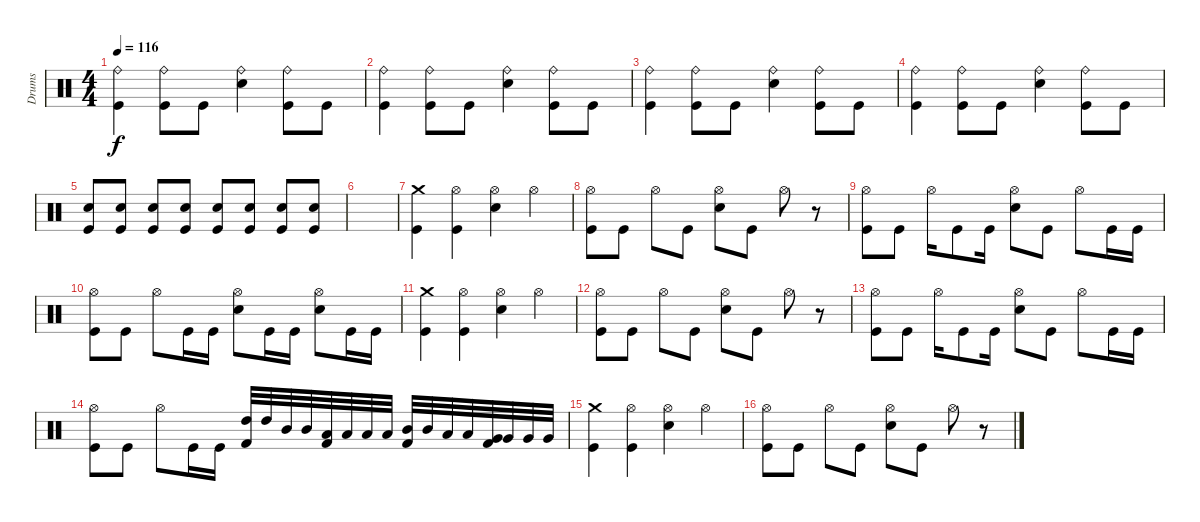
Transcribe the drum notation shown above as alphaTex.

\track ("Drums" "Drums") {instrument percussion}
\staff {score}
\articulation defaults
\ts (4 4)
\tempo 116
\clef neutral
\ks c
("Ride (bell)" "Kick (hit)").4{dy f} ("Ride (bell)" "Kick (hit)").8 "Kick (hit)".8 ("Ride (bell)" "Electric Snare (hit)").4 ("Ride (bell)" "Kick (hit)").8 "Kick (hit)".8 |
("Ride (bell)" "Kick (hit)").4 ("Ride (bell)" "Kick (hit)").8 "Kick (hit)".8 ("Ride (bell)" "Electric Snare (hit)").4 ("Ride (bell)" "Kick (hit)").8 "Kick (hit)".8 |
("Ride (bell)" "Kick (hit)").4 ("Ride (bell)" "Kick (hit)").8 "Kick (hit)".8 ("Ride (bell)" "Electric Snare (hit)").4 ("Ride (bell)" "Kick (hit)").8 "Kick (hit)".8 |
("Ride (bell)" "Kick (hit)").4 ("Ride (bell)" "Kick (hit)").8 "Kick (hit)".8 ("Ride (bell)" "Electric Snare (hit)").4 ("Ride (bell)" "Kick (hit)").8 "Kick (hit)".8 |
("Electric Snare (hit)" "Kick (hit)").8{volume 1} ("Electric Snare (hit)" "Kick (hit)").8{volume 11} ("Electric Snare (hit)" "Kick (hit)").8 ("Electric Snare (hit)" "Kick (hit)").8 ("Electric Snare (hit)" "Kick (hit)").8 ("Electric Snare (hit)" "Kick (hit)").8 ("Electric Snare (hit)" "Kick (hit)").8 ("Electric Snare (hit)" "Kick (hit)").8 |
|
("Crash medium (hit)" "Kick (hit)").4 ("Hi-Hat (open)" "Kick (hit)").4 ("Hi-Hat (open)" "Electric Snare (hit)").4 "Hi-Hat (open)".4 |
("Hi-Hat (open)" "Kick (hit)").8 "Kick (hit)".8 "Hi-Hat (open)".8 "Kick (hit)".8 ("Hi-Hat (open)" "Electric Snare (hit)").8 "Kick (hit)".8 "Hi-Hat (open)".8 r.8 |
("Hi-Hat (open)" "Kick (hit)").8 "Kick (hit)".8 "Hi-Hat (open)".16 "Kick (hit)".8 "Kick (hit)".16 ("Hi-Hat (open)" "Electric Snare (hit)").8 "Kick (hit)".8 "Hi-Hat (open)".8 "Kick (hit)".16 "Kick (hit)".16 |
("Hi-Hat (open)" "Kick (hit)").8 "Kick (hit)".8 "Hi-Hat (open)".8 "Kick (hit)".16 "Kick (hit)".16 ("Hi-Hat (open)" "Electric Snare (hit)").8 "Kick (hit)".16 "Kick (hit)".16 ("Electric Snare (hit)" "Hi-Hat (open)").8 "Kick (hit)".16 "Kick (hit)".16 |
("Crash medium (hit)" "Kick (hit)").4 ("Hi-Hat (open)" "Kick (hit)").4 ("Hi-Hat (open)" "Electric Snare (hit)").4 "Hi-Hat (open)".4 |
("Hi-Hat (open)" "Kick (hit)").8 "Kick (hit)".8 "Hi-Hat (open)".8 "Kick (hit)".8 ("Hi-Hat (open)" "Electric Snare (hit)").8 "Kick (hit)".8 "Hi-Hat (open)".8 r.8 |
("Hi-Hat (open)" "Kick (hit)").8 "Kick (hit)".8 "Hi-Hat (open)".16 "Kick (hit)".8 "Kick (hit)".16 ("Hi-Hat (open)" "Electric Snare (hit)").8 "Kick (hit)".8 "Hi-Hat (open)".8 "Kick (hit)".16 "Kick (hit)".16 |
("Hi-Hat (open)" "Kick (hit)").8 "Kick (hit)".8 "Hi-Hat (open)".8 "Kick (hit)".16 "Kick (hit)".16 ("High Tom (hit)" "Kick (hit) 2").32 "High Tom (hit)".32 "Mid Tom (hit)".32 "Mid Tom (hit)".32 ("Low Tom (hit)" "Kick (hit) 2").32 "Low Tom (hit)".32 "Low Tom (hit)".32 "Low Tom (hit)".32 ("Mid Tom (hit)" "Kick (hit) 2").32 "Mid Tom (hit)".32 "Low Tom (hit)".32 "Low Tom (hit)".32 ("Very Low Tom (hit)" "Kick (hit) 2").32 "Very Low Tom (hit)".32 "Very Low Tom (hit)".32 "Very Low Tom (hit)".32 |
("Crash medium (hit)" "Kick (hit)").4 ("Hi-Hat (open)" "Kick (hit)").4 ("Hi-Hat (open)" "Electric Snare (hit)").4 "Hi-Hat (open)".4 |
("Hi-Hat (open)" "Kick (hit)").8 "Kick (hit)".8 "Hi-Hat (open)".8 "Kick (hit)".8 ("Hi-Hat (open)" "Electric Snare (hit)").8 "Kick (hit)".8 "Hi-Hat (open)".8 r.8
